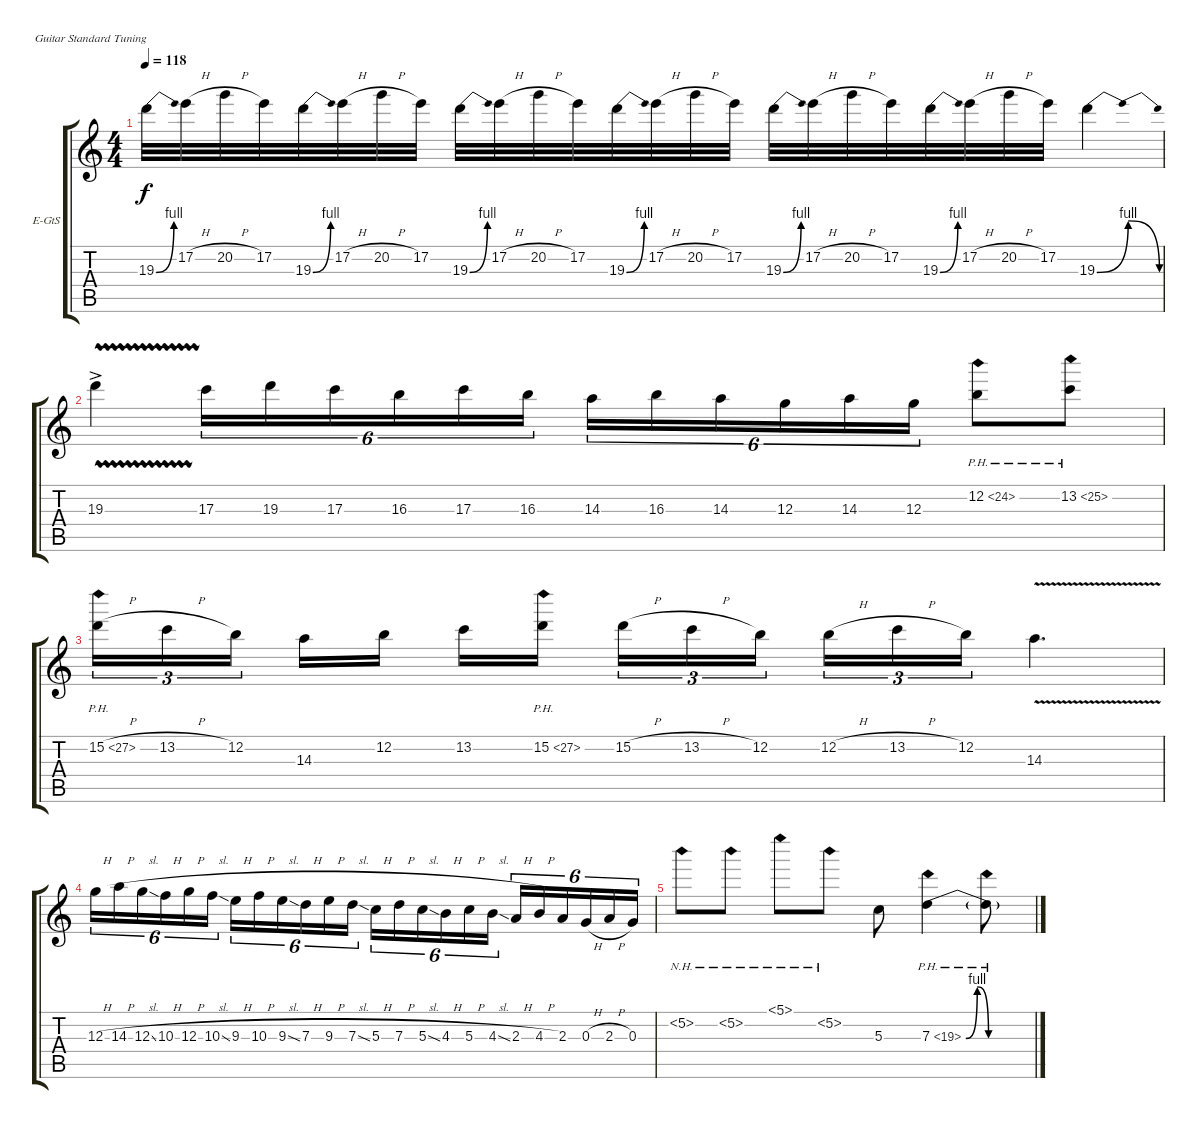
\bracketExtendMode groupsimilarinstruments
\firstSystemTrackNameOrientation horizontal
\otherSystemsTrackNameOrientation horizontal
\track ("Vivian Campbell Lead" "E-GtS") {instrument electricguitarclean}
\staff {score tabs}
\tuning (E4 B3 G3 D3 A2 E2)
\ts (4 4)
\tempo 118
\clef g2
\scale
0.333333
\ks c
19.3{be (bend 0 0 46.199999999999996 4)}.32{dy f} 17.2{h}.32 20.2{h}.32 17.2.32 19.3{be (bend 0 0 46.199999999999996 4)}.32 17.2{h}.32 20.2{h}.32 17.2.32 19.3{be (bend 0 0 46.199999999999996 4)}.32 17.2{h}.32 20.2{h}.32 17.2.32 19.3{be (bend 0 0 46.199999999999996 4)}.32 17.2{h}.32 20.2{h}.32 17.2.32 19.3{be (bend 0 0 46.199999999999996 4)}.32 17.2{h}.32 20.2{h}.32 17.2.32 19.3{be (bend 0 0 46.199999999999996 4)}.32 17.2{h}.32 20.2{h}.32 17.2.32 19.3{be (bendrelease 0 0 10.2 4 20.4 4 48 0)}.4 |
\scale
0.333333 19.3{vw ac}.4 17.3.16{tu (6 4)} 19.3.16{tu (6 4)} 17.3.16{tu (6 4) beam merge} 16.3.16{tu (6 4)} 17.3.16{tu (6 4)} 16.3.16{tu (6 4)} 14.3.16{tu (6 4)} 16.3.16{tu (6 4)} 14.3.16{tu (6 4)} 12.3.16{tu (6 4)} 14.3.16{tu (6 4)} 12.3.16{tu (6 4)} 12.2{ph 12}.8 13.2{ph 12}.8 |
\scale
0.333333 15.2{ph 12 h}.16{tu (3 2)} 13.2{h}.16{tu (3 2)} 12.2.16{tu (3 2)} 14.3.16 12.2.16 13.2.16 15.2{ph 12}.16 15.2{h}.16{tu (3 2)} 13.2{h}.16{tu (3 2)} 12.2.16{tu (3 2)} 12.2{h}.16{tu (3 2)} 13.2{h}.16{tu (3 2)} 12.2.16{tu (3 2)} 14.3{v}.4{d} |
\scale
0.333333 12.3{h}.16{tu (6 4)} 14.3{h}.16{tu (6 4)} 12.3{sl}.16{tu (6 4)} 10.3{h}.16{tu (6 4)} 12.3{h}.16{tu (6 4)} 10.3{sl}.16{tu (6 4)} 9.3{h}.16{tu (6 4)} 10.3{h}.16{tu (6 4)} 9.3{sl}.16{tu (6 4)} 7.3{h}.16{tu (6 4)} 9.3{h}.16{tu (6 4)} 7.3{sl}.16{tu (6 4)} 5.3{h}.16{tu (6 4)} 7.3{h}.16{tu (6 4)} 5.3{sl}.16{tu (6 4)} 4.3{h}.16{tu (6 4)} 5.3{h}.16{tu (6 4)} 4.3{sl}.16{tu (6 4)} 2.3{h}.16{tu (6 4)} 4.3{h}.16{tu (6 4)} 2.3.16{tu (6 4)} 0.3{h}.16{tu (6 4)} 2.3{h}.16{tu (6 4)} 0.3.16{tu (6 4)} |
\scale
0.333333 5.2{nh}.8 5.2{nh}.8 5.1{nh}.8 5.2{nh}.8 5.3.8 7.3{be (bendrelease 0 0 6.6 4 7.8 4 59.4 0) ph 12}.4 7.3{be (hold 0 0 60 0) ph 12 t}.8 |
\scale
0.333333 |
\scale
0.333333 |
\scale
0.333333
